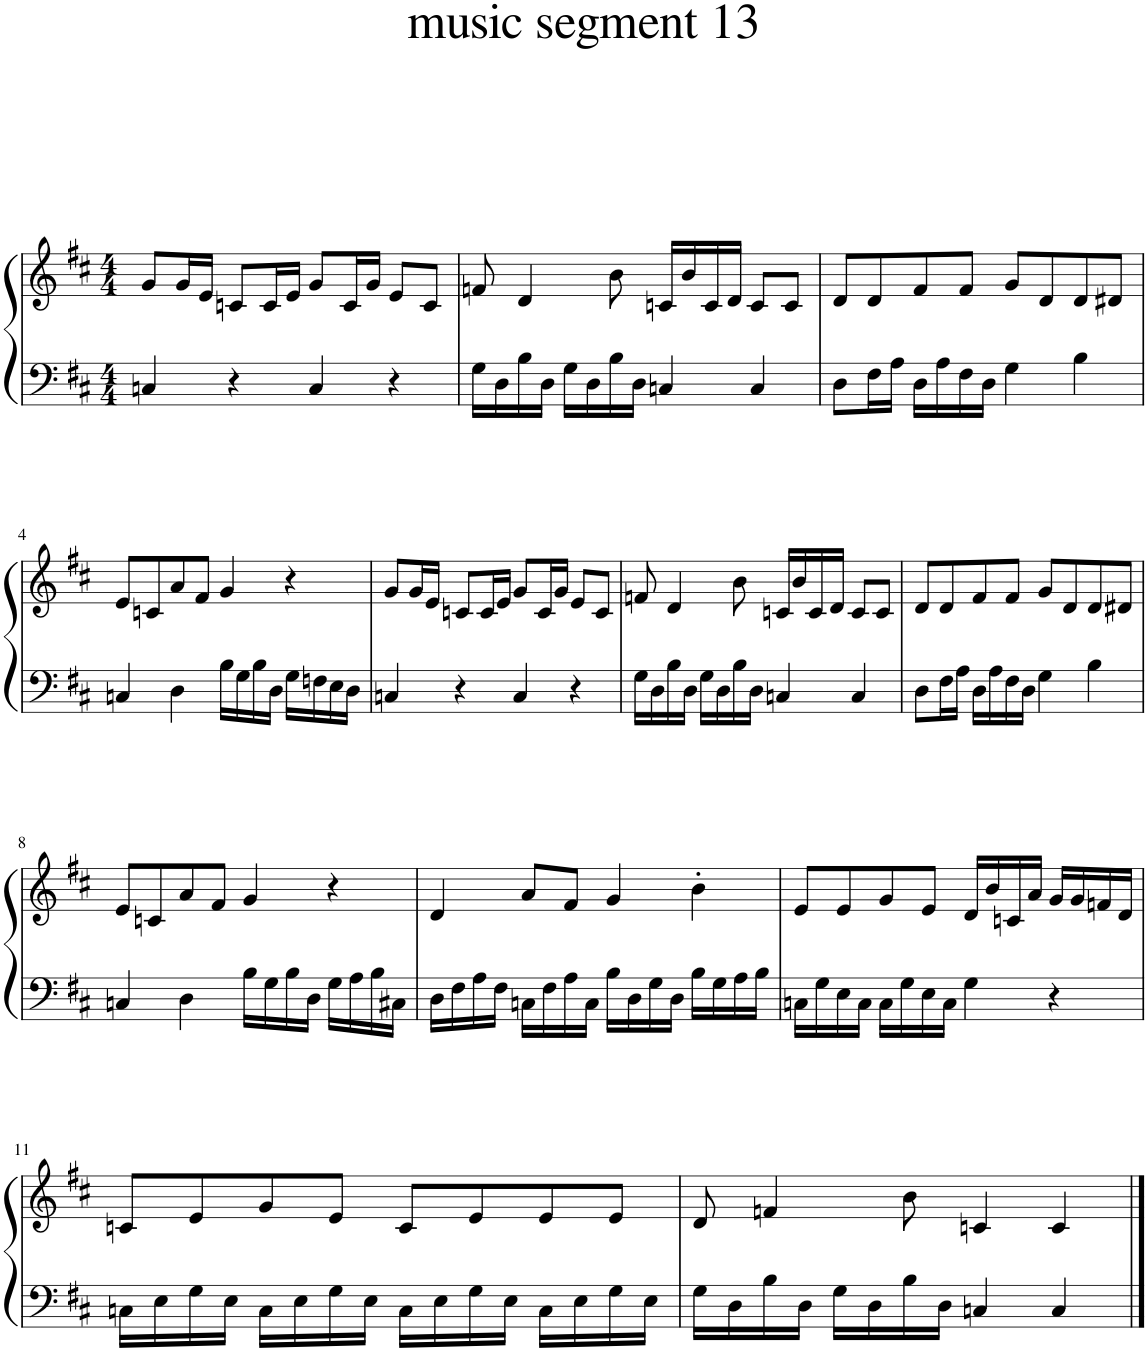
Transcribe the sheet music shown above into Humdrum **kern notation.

**kern	**kern
*part1	*part1
*staff2	*staff1
*I"Piano	*
*I'Pno.	*
*clefF4	*clefG2
*k[f#c#]	*k[f#c#]
*M4/4	*M4/4
=1	=1
4Cn/	8g/L
.	16g/L
.	16e/JJ
4r	8cn/L
.	16c/L
.	16e/JJ
4C/	8g/L
.	16c/L
.	16g/JJ
4r	8e/L
.	8c/J
=2	=2
16G\LL	8fn/
16D\	.
16B\	4d/
16D\JJ	.
16G\LL	.
16D\	.
16B\	8b\
16D\JJ	.
4Cn/	16cn/LL
.	16b/
.	16c/
.	16d/JJ
4C/	8c/L
.	8c/J
=3	=3
8D\L	8d/L
16F#\L	8d/
16A\JJ	.
16D\LL	8f#/
16A\	.
16F#\	8f#/J
16D\JJ	.
4G\	8g/L
.	8d/
4B\	8d/
.	8d#X/J
!!LO:LB:g=z
=4	=4
4Cn/	8e/L
.	8cn/
4D\	8a/
.	8f#/J
16B\LL	4g/
16G\	.
16B\	.
16D\JJ	.
16G\LL	4r
16Fn\	.
16E\	.
16D\JJ	.
=5	=5
4Cn/	8g/L
.	16g/L
.	16e/JJ
4r	8cn/L
.	16c/L
.	16e/JJ
4C/	8g/L
.	16c/L
.	16g/JJ
4r	8e/L
.	8c/J
=6	=6
16G\LL	8fn/
16D\	.
16B\	4d/
16D\JJ	.
16G\LL	.
16D\	.
16B\	8b\
16D\JJ	.
4Cn/	16cn/LL
.	16b/
.	16c/
.	16d/JJ
4C/	8c/L
.	8c/J
=7	=7
8D\L	8d/L
16F#\L	8d/
16A\JJ	.
16D\LL	8f#/
16A\	.
16F#\	8f#/J
16D\JJ	.
4G\	8g/L
.	8d/
4B\	8d/
.	8d#X/J
!!LO:LB:g=z
=8	=8
4Cn/	8e/L
.	8cn/
4D\	8a/
.	8f#/J
16B\LL	4g/
16G\	.
16B\	.
16D\JJ	.
16G\LL	4r
16A\	.
16B\	.
16C#X\JJ	.
=9	=9
16D\LL	4d/
16F#\	.
16A\	.
16F#\JJ	.
16Cn\LL	8a/L
16F#\	.
16A\	8f#/J
16C\JJ	.
16B\LL	4g/
16D\	.
16G\	.
16D\JJ	.
16B\LL	4b'\
16G\	.
16A\	.
16B\JJ	.
=10	=10
16Cn\LL	8e/L
16G\	.
16E\	8e/
16C\JJ	.
16C\LL	8g/
16G\	.
16E\	8e/J
16C\JJ	.
4G\	16d/LL
.	16b/
.	16cn/
.	16a/JJ
4r	16g/LL
.	16g/
.	16fn/
.	16d/JJ
!!LO:LB:g=z
=11	=11
16Cn\LL	8cn/L
16E\	.
16G\	8e/
16E\JJ	.
16C\LL	8g/
16E\	.
16G\	8e/J
16E\JJ	.
16C\LL	8c/L
16E\	.
16G\	8e/
16E\JJ	.
16C\LL	8e/
16E\	.
16G\	8e/J
16E\JJ	.
=12	=12
16G\LL	8d/
16D\	.
16B\	4fn/
16D\JJ	.
16G\LL	.
16D\	.
16B\	8b\
16D\JJ	.
4Cn/	4cn/
4C/	4c/
==	==
*-	*-
